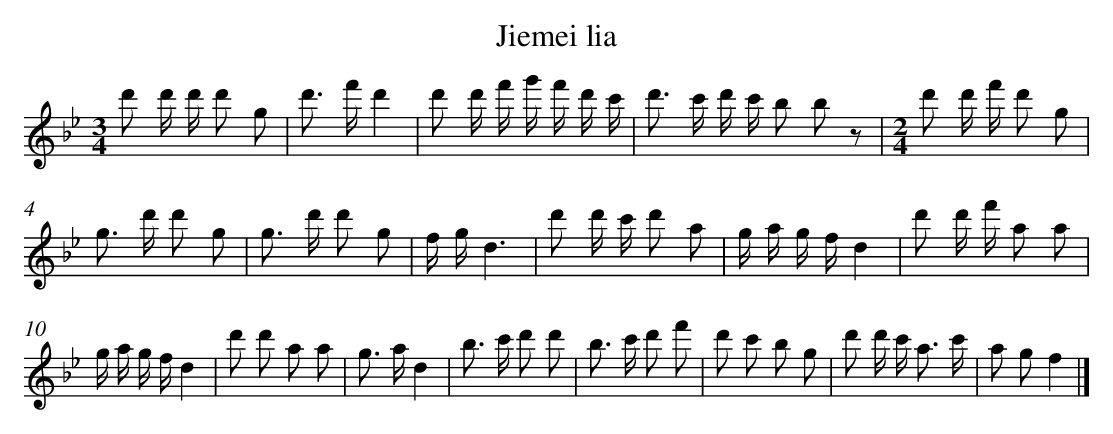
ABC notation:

X:1
T: Jiemei lia
L: 1/8
M: 3/4
K: Bb
d' d'/ d'/ d' g [I:setbarnb 1]|
d'> f'd'2 |
d' d'/ f'/ g'/ f'/ d'/ c'/ |
d'> c' d'/ c'/ b b z |
[M:2/4]d' d'/ f'/ d' g |
g> d' d' g |
g> d' d' g |
f/ g/d3 |
d' d'/ c'/ d' a |
g/ a/ g/ f/d2 |
d' d'/ f'/ a a |
g/ a/ g/ f/d2 |
d' d' a a |
g> ad2 |
b> c' d' d' |
b> c' d' f' |
d' c' b g |
d' d'/ c'< a c'/ |
a gf2 |]
